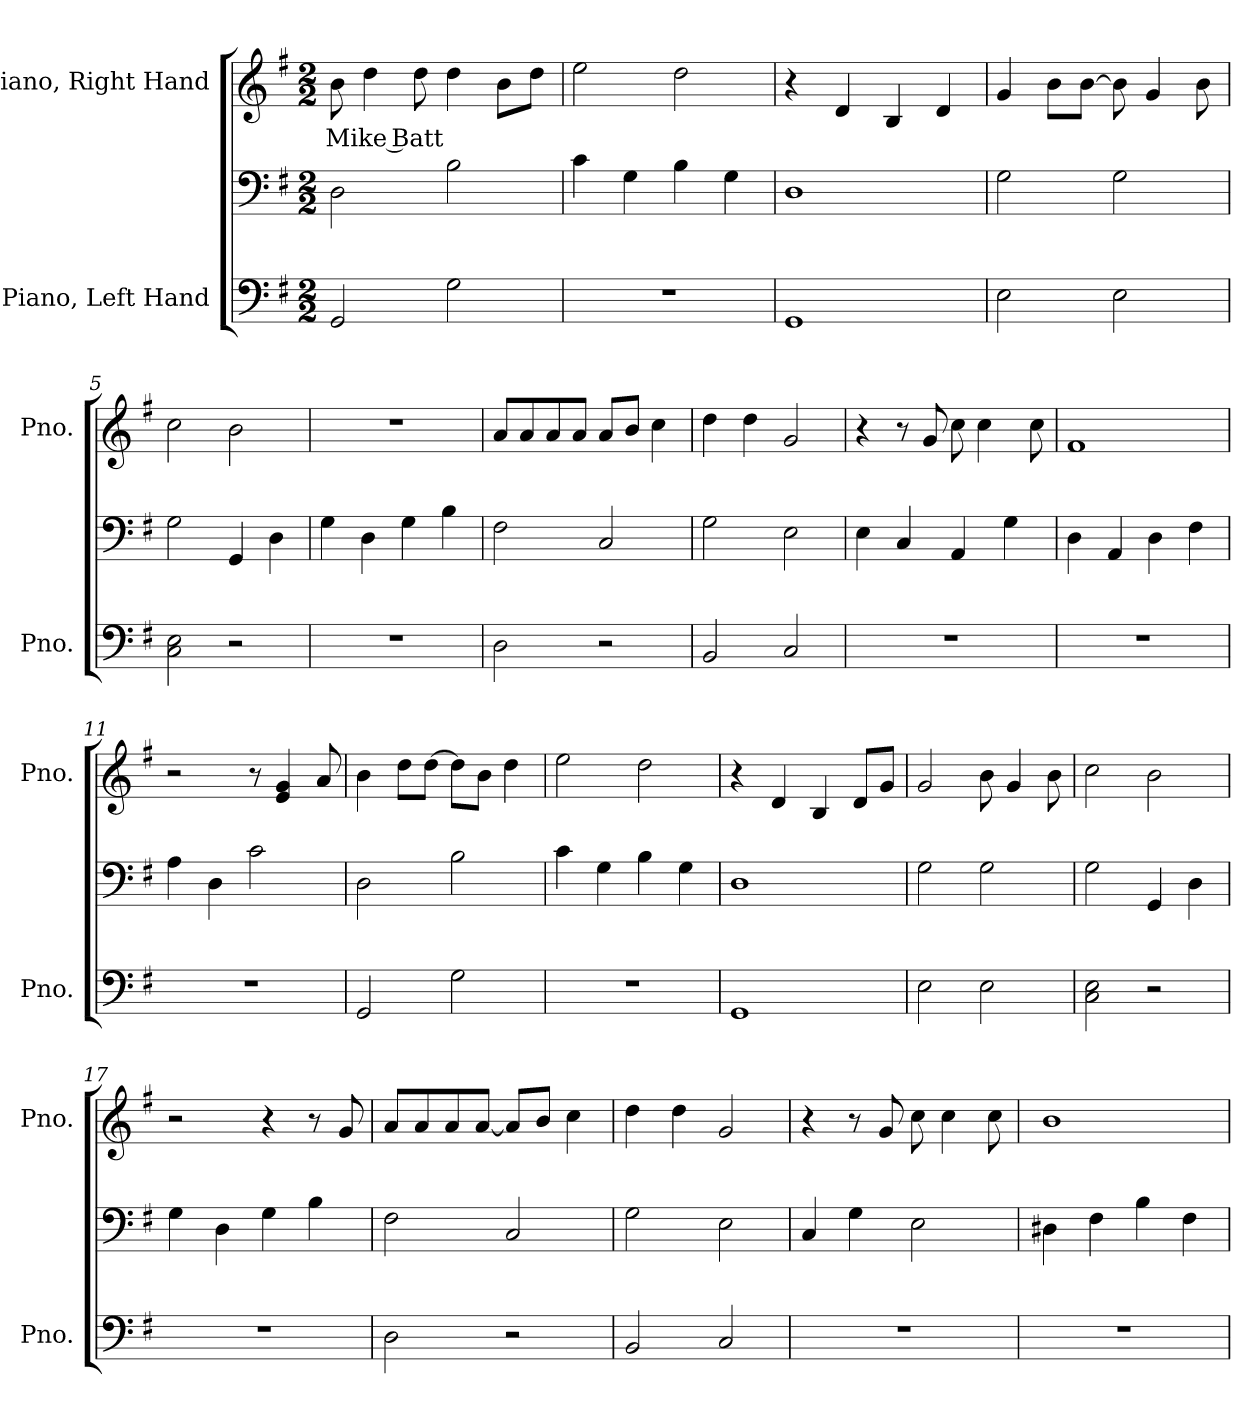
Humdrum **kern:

**kern	**kern	**kern	**text
*part2	*part2	*part1	*part1
*staff3	*staff2	*staff1	*staff1
*I"Piano, Left Hand	*	*I"Piano, Right Hand	*
*I'Pno.	*	*I'Pno.	*
*clefF4	*clefF4	*clefG2	*
*k[f#]	*k[f#]	*k[f#]	*
*M2/2	*M2/2	*M2/2	*
*MM100	*MM100	*MM100	*
=1	=1	=1	=1
!	!	!	!LO:LY:b
2GG/	2D\	8b\	Mike Batt
.	.	4dd\	.
.	.	8dd\	.
2G\	2B\	4dd\	.
.	.	8b\L	.
.	.	8dd\J	.
=2	=2	=2	=2
1r	4c\	2ee\	.
.	4G\	.	.
.	4B\	2dd\	.
.	4G\	.	.
=3	=3	=3	=3
1GG	1D	4r	.
.	.	4d/	.
.	.	4B/	.
.	.	4d/	.
=4	=4	=4	=4
2E\	2G\	4g/	.
.	.	8b\L	.
.	.	[8b\J	.
2E\	2G\	8b\]	.
.	.	4g/	.
.	.	8b\	.
=5	=5	=5	=5
2C\ 2E\	2G\	2cc\	.
2r	4GG/	2b\	.
.	4D\	.	.
!!LO:LB:g=z
=6	=6	=6	=6
1r	4G\	1r	.
.	4D\	.	.
.	4G\	.	.
.	4B\	.	.
=7	=7	=7	=7
2D\	2F#\	8a/L	.
.	.	8a/	.
.	.	8a/	.
.	.	8a/J	.
2r	2C/	8a/L	.
.	.	8b/J	.
.	.	4cc\	.
=8	=8	=8	=8
2BB/	2G\	4dd\	.
.	.	4dd\	.
2C/	2E\	2g/	.
=9	=9	=9	=9
1r	4E\	4r	.
.	4C/	8r	.
.	.	8g/	.
.	4AA/	8cc\	.
.	.	4cc\	.
.	4G\	.	.
.	.	8cc\	.
=10	=10	=10	=10
1r	4D\	1f#	.
.	4AA/	.	.
.	4D\	.	.
.	4F#\	.	.
=11	=11	=11	=11
1r	4A\	2r	.
.	4D\	.	.
.	2c\	8r	.
.	.	4e/ 4g/	.
.	.	8a/	.
=12	=12	=12	=12
2GG/	2D\	4b\	.
.	.	8dd\L	.
.	.	[8dd\J	.
2G\	2B\	8dd\L]	.
.	.	8b\J	.
.	.	4dd\	.
!!LO:LB:g=z
=13	=13	=13	=13
1r	4c\	2ee\	.
.	4G\	.	.
.	4B\	2dd\	.
.	4G\	.	.
=14	=14	=14	=14
1GG	1D	4r	.
.	.	4d/	.
.	.	4B/	.
.	.	8d/L	.
.	.	8g/J	.
=15	=15	=15	=15
2E\	2G\	2g/	.
2E\	2G\	8b\	.
.	.	4g/	.
.	.	8b\	.
=16	=16	=16	=16
2C\ 2E\	2G\	2cc\	.
2r	4GG/	2b\	.
.	4D\	.	.
=17	=17	=17	=17
1r	4G\	2r	.
.	4D\	.	.
.	4G\	4r	.
.	4B\	8r	.
.	.	8g/	.
=18	=18	=18	=18
2D\	2F#\	8a/L	.
.	.	8a/	.
.	.	8a/	.
.	.	[8a/J	.
2r	2C/	8a/L]	.
.	.	8b/J	.
.	.	4cc\	.
=19	=19	=19	=19
2BB/	2G\	4dd\	.
.	.	4dd\	.
2C/	2E\	2g/	.
!!LO:LB:g=z
=20	=20	=20	=20
1r	4C/	4r	.
.	4G\	8r	.
.	.	8g/	.
.	2E\	8cc\	.
.	.	4cc\	.
.	.	8cc\	.
=21	=21	=21	=21
1r	4D#X\	1b	.
.	4F#\	.	.
.	4B\	.	.
.	4F#\	.	.
=	=	=	=
*-	*-	*-	*-
